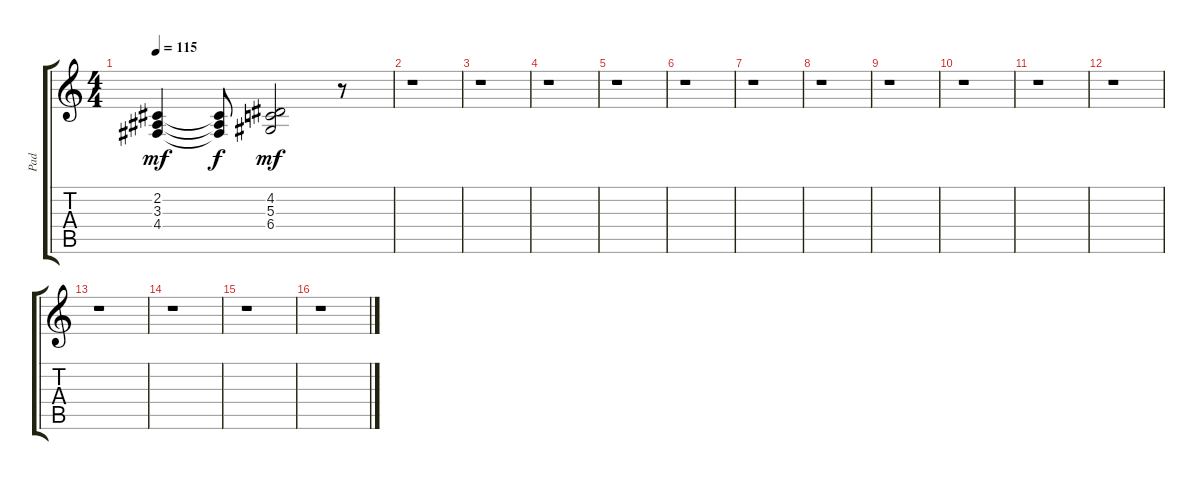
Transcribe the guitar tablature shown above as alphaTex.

\track ("Pad" "Pad") {instrument pad2warm}
\staff {score tabs}
\tuning (E4 B3 G3 D3 A2 E2) {hide}
\ts (4 4)
\tempo 115
\clef g2
\ks c
(2.2 3.3 4.4).4{dy mf} (2.2{t} 3.3{t} 4.4{t}).8{dy f} (4.2 5.3 6.4).2{dy mf} r.8 |
r.1 |
r.1 |
r.1 |
r.1 |
r.1 |
r.1 |
r.1 |
r.1 |
r.1 |
r.1 |
r.1 |
r.1 |
r.1 |
r.1 |
r.1
